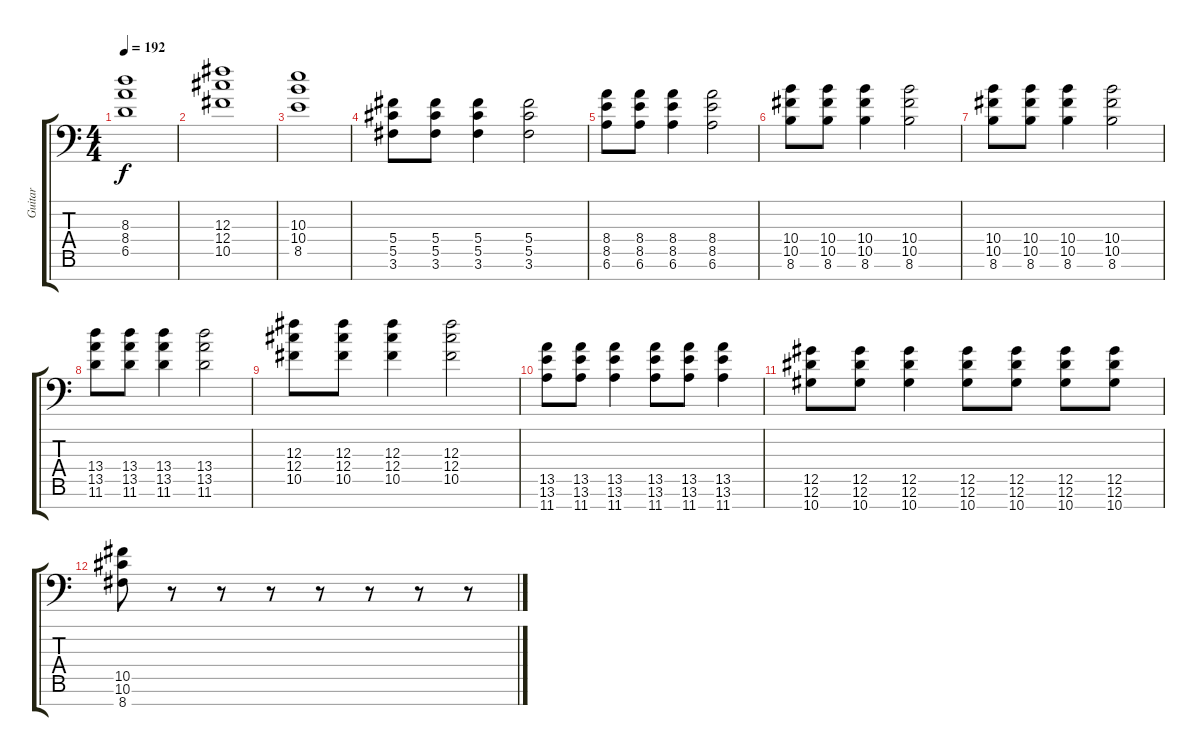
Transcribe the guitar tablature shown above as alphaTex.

\track ("Guitar" "Guitar") {instrument distortionguitar}
\staff {score tabs}
\tuning (Eb4 Bb3 Gb3 Db3 Ab2 Eb2 Bb1) {hide}
\ts (4 4)
\tempo 192
\clef f4
\ks c
(8.3 8.4 6.5).1{dy f} |
(12.3 12.4 10.5).1 |
(10.3 10.4 8.5).1 |
(5.4 5.5 3.6).8 (5.4 5.5 3.6).8 (5.4 5.5 3.6).4 (5.4 5.5 3.6).2 |
(8.4 8.5 6.6).8 (8.4 8.5 6.6).8 (8.4 8.5 6.6).4 (8.4 8.5 6.6).2 |
(10.4 10.5 8.6).8 (10.4 10.5 8.6).8 (10.4 10.5 8.6).4 (10.4 10.5 8.6).2 |
(10.4 10.5 8.6).8 (10.4 10.5 8.6).8 (10.4 10.5 8.6).4 (10.4 10.5 8.6).2 |
(13.4 13.5 11.6).8 (13.4 13.5 11.6).8 (13.4 13.5 11.6).4 (13.4 13.5 11.6).2 |
(12.3 12.4 10.5).8 (12.3 12.4 10.5).8 (12.3 12.4 10.5).4 (12.3 12.4 10.5).2 |
(13.5 13.6 11.7).8 (13.5 13.6 11.7).8 (13.5 13.6 11.7).4 (13.5 13.6 11.7).8 (13.5 13.6 11.7).8 (13.5 13.6 11.7).4 |
(12.5 12.6 10.7).8 (12.5 12.6 10.7).8 (12.5 12.6 10.7).4 (12.5 12.6 10.7).8 (12.5 12.6 10.7).8 (12.5 12.6 10.7).8 (12.5 12.6 10.7).8 |
(10.5 10.6 8.7).8 r.8 r.8 r.8 r.8 r.8 r.8 r.8
